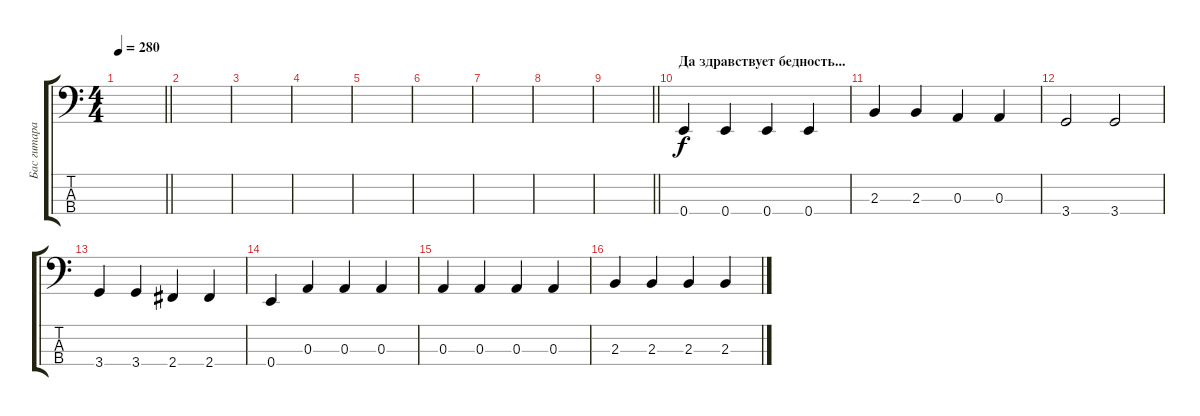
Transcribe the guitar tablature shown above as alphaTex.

\track ("Бас гитара" "Бас гитара") {instrument electricbassfinger}
\staff {score tabs}
\tuning (G2 D2 A1 E1) {hide}
\ts (4 4)
\tempo 280
\clef f4
\barLineRight lightlight
\ks c
|
|
|
|
|
|
|
|
\barLineRight lightlight
|
\section ("" "Да здравствует бедность...")
0.4.4 0.4.4 0.4.4 0.4.4 |
2.3.4 2.3.4 0.3.4 0.3.4 |
3.4.2 3.4.2 |
3.4.4 3.4.4 2.4.4 2.4.4 |
0.4.4 0.3.4 0.3.4 0.3.4 |
0.3.4 0.3.4 0.3.4 0.3.4 |
2.3.4 2.3.4 2.3.4 2.3.4
